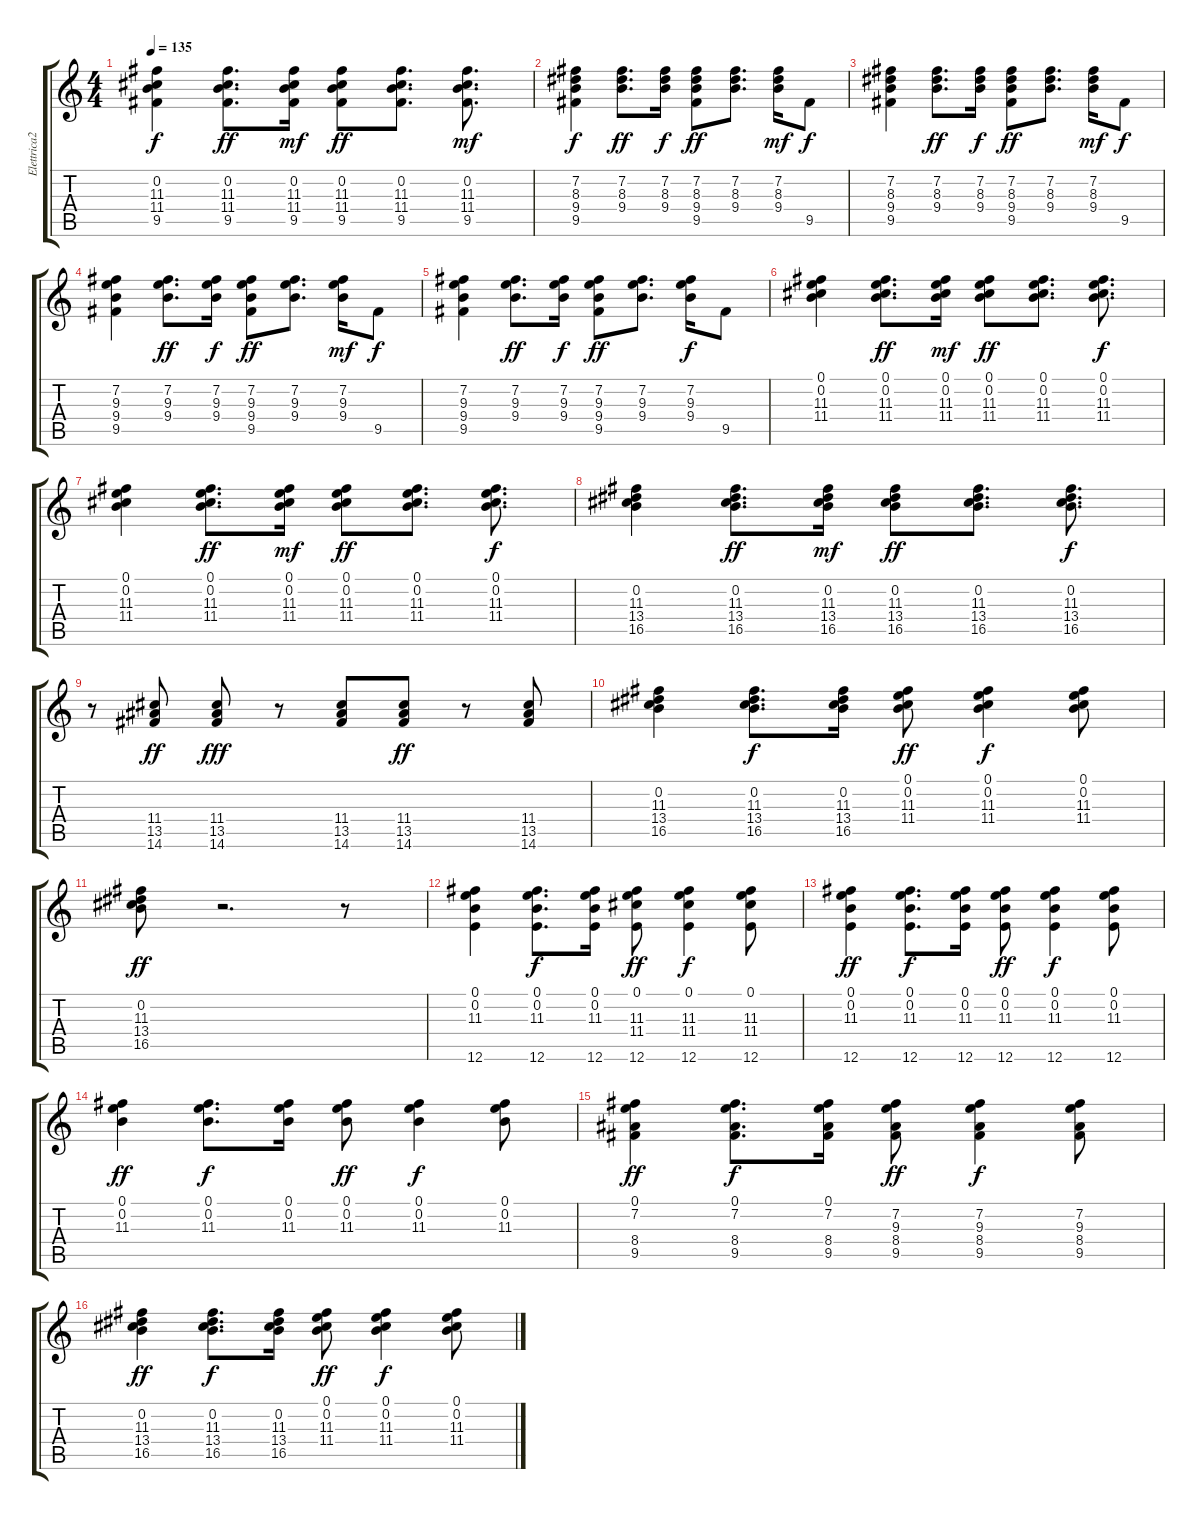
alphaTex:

\track ("Elettrica2" "Elettrica2") {instrument electricguitarclean}
\staff {score tabs}
\tuning (E4 B3 G3 D3 A2 E2) {hide}
\ts (4 4)
\tempo 135
\clef g2
\ks c
(0.2 11.3 11.4 9.5).4{dy f} (0.2 11.3 11.4 9.5).8{d dy ff} (0.2 11.3 11.4 9.5).16{dy mf} (0.2 11.3 11.4 9.5).8{dy ff} (0.2 11.3 11.4 9.5).8{d} (0.2 11.3 11.4 9.5).8{d dy mf} |
(7.2 8.3 9.4 9.5).4{dy f} (7.2 8.3 9.4).8{d dy ff} (7.2 8.3 9.4).16{dy f} (7.2 8.3 9.4 9.5).8{dy ff} (7.2 8.3 9.4).8{d} (7.2 8.3 9.4).16{dy mf} 9.5.8{dy f} |
(7.2 8.3 9.4 9.5).4 (7.2 8.3 9.4).8{d dy ff} (7.2 8.3 9.4).16{dy f} (7.2 8.3 9.4 9.5).8{dy ff} (7.2 8.3 9.4).8{d} (7.2 8.3 9.4).16{dy mf} 9.5.8{dy f} |
(7.2 9.3 9.4 9.5).4 (7.2 9.3 9.4).8{d dy ff} (7.2 9.3 9.4).16{dy f} (7.2 9.3 9.4 9.5).8{dy ff} (7.2 9.3 9.4).8{d} (7.2 9.3 9.4).16{dy mf} 9.5.8{dy f} |
(7.2 9.3 9.4 9.5).4 (7.2 9.3 9.4).8{d dy ff} (7.2 9.3 9.4).16{dy f} (7.2 9.3 9.4 9.5).8{dy ff} (7.2 9.3 9.4).8{d} (7.2 9.3 9.4).16{dy f} 9.5.8 |
(0.1 0.2 11.3 11.4).4 (0.1 0.2 11.3 11.4).8{d dy ff} (0.1 0.2 11.3 11.4).16{dy mf} (0.1 0.2 11.3 11.4).8{dy ff} (0.1 0.2 11.3 11.4).8{d} (0.1 0.2 11.3 11.4).8{d dy f} |
(0.1 0.2 11.3 11.4).4 (0.1 0.2 11.3 11.4).8{d dy ff} (0.1 0.2 11.3 11.4).16{dy mf} (0.1 0.2 11.3 11.4).8{dy ff} (0.1 0.2 11.3 11.4).8{d} (0.1 0.2 11.3 11.4).8{d dy f} |
(0.2 11.3 13.4 16.5).4 (0.2 11.3 13.4 16.5).8{d dy ff} (0.2 11.3 13.4 16.5).16{dy mf} (0.2 11.3 13.4 16.5).8{dy ff} (0.2 11.3 13.4 16.5).8{d} (0.2 11.3 13.4 16.5).8{d dy f} |
r.8 (11.4 13.5 14.6).8{dy ff} (11.4 13.5 14.6).8{dy fff} r.8 (11.4 13.5 14.6).8 (11.4 13.5 14.6).8{dy ff} r.8 (11.4 13.5 14.6).8 |
(0.2 11.3 13.4 16.5).4 (0.2 11.3 13.4 16.5).8{d dy f} (0.2 11.3 13.4 16.5).16 (0.1 0.2 11.3 11.4).8{dy ff} (0.1 0.2 11.3 11.4).4{dy f} (0.1 0.2 11.3 11.4).8 |
(0.2 11.3 13.4 16.5).8{dy ff} r.2{d} r.8 |
(0.1 0.2 11.3 12.6).4 (0.1 0.2 11.3 12.6).8{d dy f} (0.1 0.2 11.3 12.6).16 (0.1 11.3 11.4 12.6).8{dy ff} (0.1 11.3 11.4 12.6).4{dy f} (0.1 11.3 11.4 12.6).8 |
(0.1 0.2 11.3 12.6).4{dy ff} (0.1 0.2 11.3 12.6).8{d dy f} (0.1 0.2 11.3 12.6).16 (0.1 0.2 11.3 12.6).8{dy ff} (0.1 0.2 11.3 12.6).4{dy f} (0.1 0.2 11.3 12.6).8 |
(0.1 0.2 11.3).4{dy ff} (0.1 0.2 11.3).8{d dy f} (0.1 0.2 11.3).16 (0.1 0.2 11.3).8{dy ff} (0.1 0.2 11.3).4{dy f} (0.1 0.2 11.3).8 |
(0.1 7.2 8.4 9.5).4{dy ff} (0.1 7.2 8.4 9.5).8{d dy f} (0.1 7.2 8.4 9.5).16 (7.2 9.3 8.4 9.5).8{dy ff} (7.2 9.3 8.4 9.5).4{dy f} (7.2 9.3 8.4 9.5).8 |
(0.2 11.3 13.4 16.5).4{dy ff} (0.2 11.3 13.4 16.5).8{d dy f} (0.2 11.3 13.4 16.5).16 (0.1 0.2 11.3 11.4).8{dy ff} (0.1 0.2 11.3 11.4).4{dy f} (0.1 0.2 11.3 11.4).8
